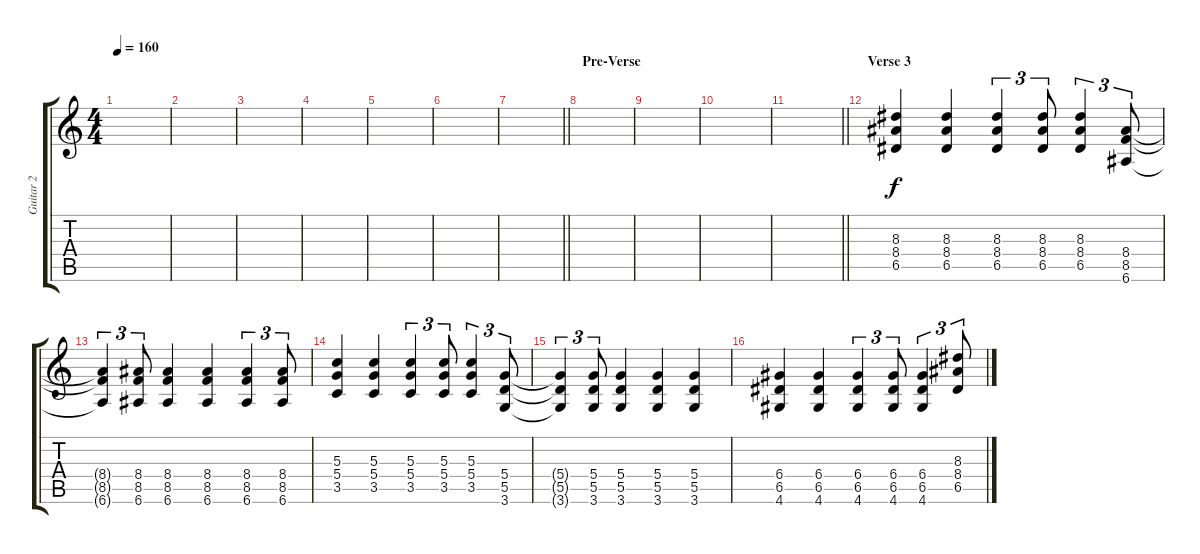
\track ("Guitar 2" "Guitar 2") {instrument overdrivenguitar}
\staff {score tabs}
\tuning (E4 B3 G3 D3 A2 E2) {hide}
\ts (4 4)
\tempo 160
\clef g2
\ks c
|
|
|
|
|
|
\barLineRight lightlight
|
\section ("" "Pre-Verse")
|
|
|
\barLineRight lightlight
|
\section ("" "Verse 3")
(8.3 8.4 6.5).4 (8.3 8.4 6.5).4 (8.3 8.4 6.5).4{tu (3 2)} (8.3 8.4 6.5).8{tu (3 2)} (8.3 8.4 6.5).4{tu (3 2)} (8.4 8.5 6.6).8{tu (3 2)} |
(8.4{t} 8.5{t} 6.6{t}).4{tu (3 2)} (8.4 8.5 6.6).8{tu (3 2)} (8.4 8.5 6.6).4 (8.4 8.5 6.6).4 (8.4 8.5 6.6).4{tu (3 2)} (8.4 8.5 6.6).8{tu (3 2)} |
(5.3 5.4 3.5).4 (5.3 5.4 3.5).4 (5.3 5.4 3.5).4{tu (3 2)} (5.3 5.4 3.5).8{tu (3 2)} (5.3 5.4 3.5).4{tu (3 2)} (5.4 5.5 3.6).8{tu (3 2)} |
(5.4{t} 5.5{t} 3.6{t}).4{tu (3 2)} (5.4 5.5 3.6).8{tu (3 2)} (5.4 5.5 3.6).4 (5.4 5.5 3.6).4 (5.4 5.5 3.6).4 |
(6.4 6.5 4.6).4 (6.4 6.5 4.6).4 (6.4 6.5 4.6).4{tu (3 2)} (6.4 6.5 4.6).8{tu (3 2)} (6.4 6.5 4.6).4{tu (3 2)} (8.3 8.4 6.5).8{tu (3 2)}
